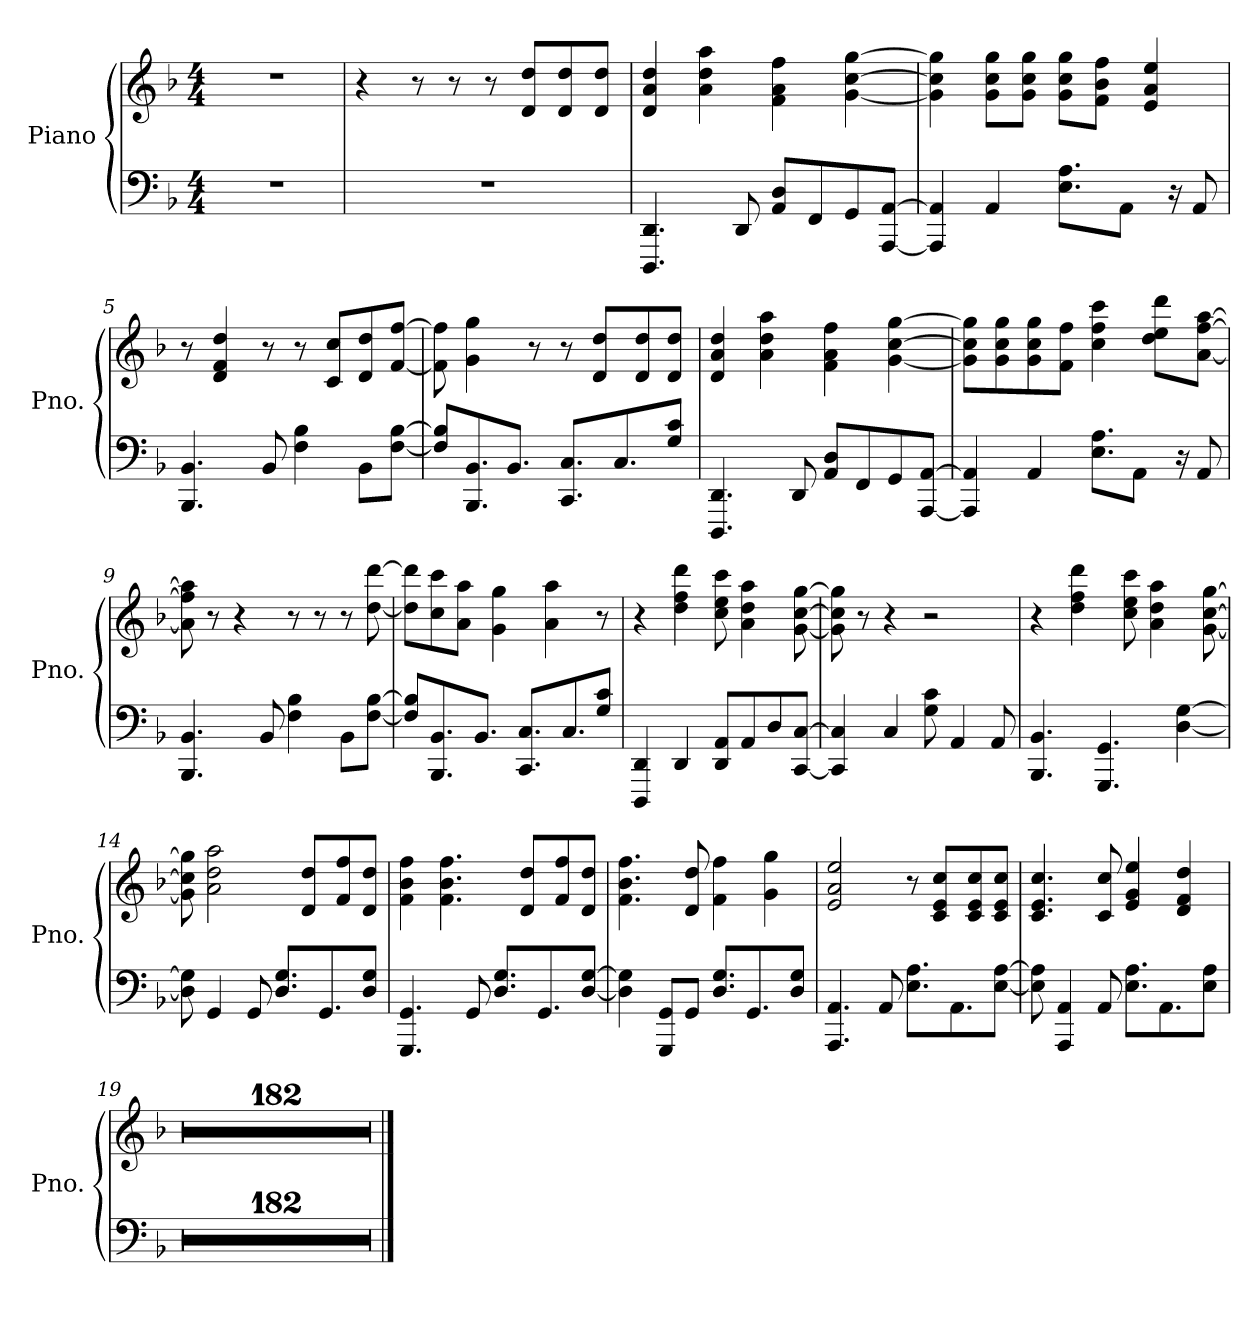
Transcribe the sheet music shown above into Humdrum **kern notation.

**kern	**kern
*part1	*part1
*staff2	*staff1
*I"Piano	*
*I'Pno.	*
*clefF4	*clefG2
*k[b-]	*k[b-]
*M4/4	*M4/4
*MM154	*MM154
=1	=1
1r	1r
=2	=2
1r	4r
.	8r
.	8r
.	8r
.	8d/ 8dd/L
.	8d/ 8dd/
.	8d/ 8dd/J
=3	=3
4.DDD/ 4.DD/	4d/ 4a/ 4dd/
.	4a\ 4dd\ 4aa\
8DD/	.
8AA/ 8D/L	4f\ 4a\ 4ff\
8FF/	.
8GG/	[4g\ [4cc\ [4gg\
[8AAA/ [8AA/J	.
=4	=4
4AAA/] 4AA/]	4g\] 4cc\] 4gg\]
4AA/	8g\ 8cc\ 8gg\L
.	8g\ 8cc\ 8gg\J
8.E\ 8.A\L	8g\ 8cc\ 8gg\L
.	8f\ 8b-\ 8ff\J
8AA\J	.
.	4e/ 4a/ 4ee/
16r	.
8AA/	.
=5	=5
4.BBB-/ 4.BB-/	8r
.	4d/ 4f/ 4dd/
8BB-/	8r
4F\ 4B-\	8r
.	8c/ 8cc/L
8BB-\L	8d/ 8dd/
[8F\ [8B-\J	[8f/ [8ff/J
=6	=6
8F/] 8B-/]L	8f\] 8ff\]
8.BBB-/ 8.BB-/	4g\ 4gg\
8.BB-/J	.
.	8r
8.CC/ 8.C/L	8r
.	8d/ 8dd/L
8.C/	.
.	8d/ 8dd/
8G/ 8c/J	8d/ 8dd/J
!!LO:LB:g=z
=7	=7
4.DDD/ 4.DD/	4d/ 4a/ 4dd/
.	4a\ 4dd\ 4aa\
8DD/	.
8AA/ 8D/L	4f\ 4a\ 4ff\
8FF/	.
8GG/	[4g\ [4cc\ [4gg\
[8AAA/ [8AA/J	.
=8	=8
4AAA/] 4AA/]	8g\] 8cc\] 8gg\]L
.	8g\ 8cc\ 8gg\
4AA/	8g\ 8cc\ 8gg\
.	8f\ 8ff\J
8.E\ 8.A\L	4cc\ 4ff\ 4ccc\
8AA\J	.
.	8dd\ 8ee\ 8ddd\L
16r	.
8AA/	[8a\ [8ff\ [8aa\J
=9	=9
4.BBB-/ 4.BB-/	8a\] 8ff\] 8aa\]
.	8r
.	4r
8BB-/	.
4F\ 4B-\	8r
.	8r
8BB-\L	8r
[8F\ [8B-\J	[8dd\ [8ddd\
=10	=10
8F/] 8B-/]L	8dd\] 8ddd\]L
8.BBB-/ 8.BB-/	8cc\ 8ccc\
.	8a\ 8aa\J
8.BB-/J	.
.	4g\ 4gg\
8.CC/ 8.C/L	.
.	4a\ 4aa\
8.C/	.
8G/ 8c/J	8r
=11	=11
4DDD/ 4DD/	4r
4DD/	4dd\ 4ff\ 4ddd\
8DD/ 8AA/L	8cc\ 8ee\ 8ccc\
8AA/	4a\ 4dd\ 4aa\
8D/	.
[8CC/ [8C/J	[8g\ [8cc\ [8gg\
!!LO:LB:g=z
=12	=12
4CC/] 4C/]	8g\] 8cc\] 8gg\]
.	8r
4C/	4r
8G\ 8c\	2r
4AA/	.
8AA/	.
=13	=13
4.BBB-/ 4.BB-/	4r
.	4dd\ 4ff\ 4ddd\
4.GGG/ 4.GG/	.
.	8cc\ 8ee\ 8ccc\
.	4a\ 4dd\ 4aa\
[4D\ [4G\	.
.	[8g\ [8cc\ [8gg\
=14	=14
8D\] 8G\]	8g\] 8cc\] 8gg\]
4GG/	2a\ 2dd\ 2aa\
8GG/	.
8.D/ 8.G/L	.
.	8d/ 8dd/L
8.GG/	.
.	8f/ 8ff/
8D/ 8G/J	8d/ 8dd/J
=15	=15
4.GGG/ 4.GG/	4f\ 4b-\ 4ff\
.	4.f\ 4.b-\ 4.ff\
8GG/	.
8.D/ 8.G/L	.
.	8d/ 8dd/L
8.GG/	.
.	8f/ 8ff/
[8D/ [8G/J	8d/ 8dd/J
=16	=16
4D\] 4G\]	4.f\ 4.b-\ 4.ff\
8GGG/ 8GG/L	.
8GG/J	8d/ 8dd/
8.D/ 8.G/L	4f\ 4ff\
8.GG/	.
.	4g\ 4gg\
8D/ 8G/J	.
=17	=17
4.AAA/ 4.AA/	2e/ 2a/ 2ee/
8AA/	.
8.E\ 8.A\L	8r
.	8c/ 8e/ 8cc/L
8.AA\	.
.	8c/ 8e/ 8cc/
[8E\ [8A\J	8c/ 8e/ 8cc/J
!!LO:LB:g=z
=18	=18
8E\] 8A\]	4.c/ 4.e/ 4.cc/
4AAA/ 4AA/	.
8AA/	8c/ 8cc/
8.E\ 8.A\L	4e/ 4g/ 4ee/
8.AA\	.
.	4d/ 4f/ 4dd/
8E\ 8A\J	.
=19	=19
1r	1r
=20	=20
1r	1r
=21	=21
1r	1r
=22	=22
1r	1r
=23	=23
1r	1r
=24	=24
1r	1r
=25	=25
1r	1r
=26	=26
1r	1r
=27	=27
1r	1r
=28	=28
1r	1r
=29	=29
1r	1r
=30	=30
1r	1r
=31	=31
1r	1r
=32	=32
1r	1r
=33	=33
1r	1r
!!LO:LB:g=z
=34	=34
1r	1r
=35	=35
1r	1r
=36	=36
1r	1r
=37	=37
1r	1r
=38	=38
1r	1r
=39	=39
1r	1r
=40	=40
1r	1r
=41	=41
1r	1r
=42	=42
1r	1r
=43	=43
1r	1r
=44	=44
1r	1r
=45	=45
1r	1r
=46	=46
1r	1r
=47	=47
1r	1r
=48	=48
1r	1r
=49	=49
1r	1r
=50	=50
1r	1r
=51	=51
1r	1r
!!LO:PB:g=z
=52	=52
1r	1r
=53	=53
1r	1r
=54	=54
1r	1r
=55	=55
1r	1r
=56	=56
1r	1r
=57	=57
1r	1r
=58	=58
1r	1r
=59	=59
1r	1r
=60	=60
1r	1r
=61	=61
1r	1r
=62	=62
1r	1r
=63	=63
1r	1r
=64	=64
1r	1r
=65	=65
1r	1r
=66	=66
1r	1r
=67	=67
1r	1r
=68	=68
1r	1r
=69	=69
1r	1r
!!LO:LB:g=z
=70	=70
1r	1r
=71	=71
1r	1r
=72	=72
1r	1r
=73	=73
1r	1r
=74	=74
1r	1r
=75	=75
1r	1r
=76	=76
1r	1r
=77	=77
1r	1r
=78	=78
1r	1r
=79	=79
1r	1r
=80	=80
1r	1r
=81	=81
1r	1r
=82	=82
1r	1r
=83	=83
1r	1r
=84	=84
1r	1r
=85	=85
1r	1r
=86	=86
1r	1r
=87	=87
1r	1r
!!LO:LB:g=z
=88	=88
1r	1r
=89	=89
1r	1r
=90	=90
1r	1r
=91	=91
1r	1r
=92	=92
1r	1r
=93	=93
1r	1r
=94	=94
1r	1r
=95	=95
1r	1r
=96	=96
1r	1r
=97	=97
1r	1r
=98	=98
1r	1r
=99	=99
1r	1r
=100	=100
1r	1r
=101	=101
1r	1r
=102	=102
1r	1r
=103	=103
1r	1r
=104	=104
1r	1r
=105	=105
1r	1r
!!LO:LB:g=z
=106	=106
1r	1r
=107	=107
1r	1r
=108	=108
1r	1r
=109	=109
1r	1r
=110	=110
1r	1r
=111	=111
1r	1r
=112	=112
1r	1r
=113	=113
1r	1r
=114	=114
1r	1r
=115	=115
1r	1r
=116	=116
1r	1r
=117	=117
1r	1r
=118	=118
1r	1r
=119	=119
1r	1r
=120	=120
1r	1r
=121	=121
1r	1r
=122	=122
1r	1r
=123	=123
1r	1r
!!LO:LB:g=z
=124	=124
1r	1r
=125	=125
1r	1r
=126	=126
1r	1r
=127	=127
1r	1r
=128	=128
1r	1r
=129	=129
1r	1r
=130	=130
1r	1r
=131	=131
1r	1r
=132	=132
1r	1r
=133	=133
1r	1r
=134	=134
1r	1r
=135	=135
1r	1r
=136	=136
1r	1r
=137	=137
1r	1r
=138	=138
1r	1r
=139	=139
1r	1r
=140	=140
1r	1r
=141	=141
1r	1r
!!LO:PB:g=z
=142	=142
1r	1r
=143	=143
1r	1r
=144	=144
1r	1r
=145	=145
1r	1r
=146	=146
1r	1r
=147	=147
1r	1r
=148	=148
1r	1r
=149	=149
1r	1r
=150	=150
1r	1r
=151	=151
1r	1r
=152	=152
1r	1r
=153	=153
1r	1r
=154	=154
1r	1r
=155	=155
1r	1r
=156	=156
1r	1r
=157	=157
1r	1r
=158	=158
1r	1r
=159	=159
1r	1r
!!LO:LB:g=z
=160	=160
1r	1r
=161	=161
1r	1r
=162	=162
1r	1r
=163	=163
1r	1r
=164	=164
1r	1r
=165	=165
1r	1r
=166	=166
1r	1r
=167	=167
1r	1r
=168	=168
1r	1r
=169	=169
1r	1r
=170	=170
1r	1r
=171	=171
1r	1r
=172	=172
1r	1r
=173	=173
1r	1r
=174	=174
1r	1r
=175	=175
1r	1r
=176	=176
1r	1r
=177	=177
1r	1r
!!LO:LB:g=z
=178	=178
1r	1r
=179	=179
1r	1r
=180	=180
1r	1r
=181	=181
1r	1r
=182	=182
1r	1r
=183	=183
1r	1r
=184	=184
1r	1r
=185	=185
1r	1r
=186	=186
1r	1r
=187	=187
1r	1r
=188	=188
1r	1r
=189	=189
1r	1r
=190	=190
1r	1r
=191	=191
1r	1r
=192	=192
1r	1r
=193	=193
1r	1r
=194	=194
1r	1r
=195	=195
1r	1r
!!LO:LB:g=z
=196	=196
1r	1r
=197	=197
1r	1r
=198	=198
1r	1r
=199	=199
1r	1r
=200	=200
1r	1r
==	==
*-	*-
